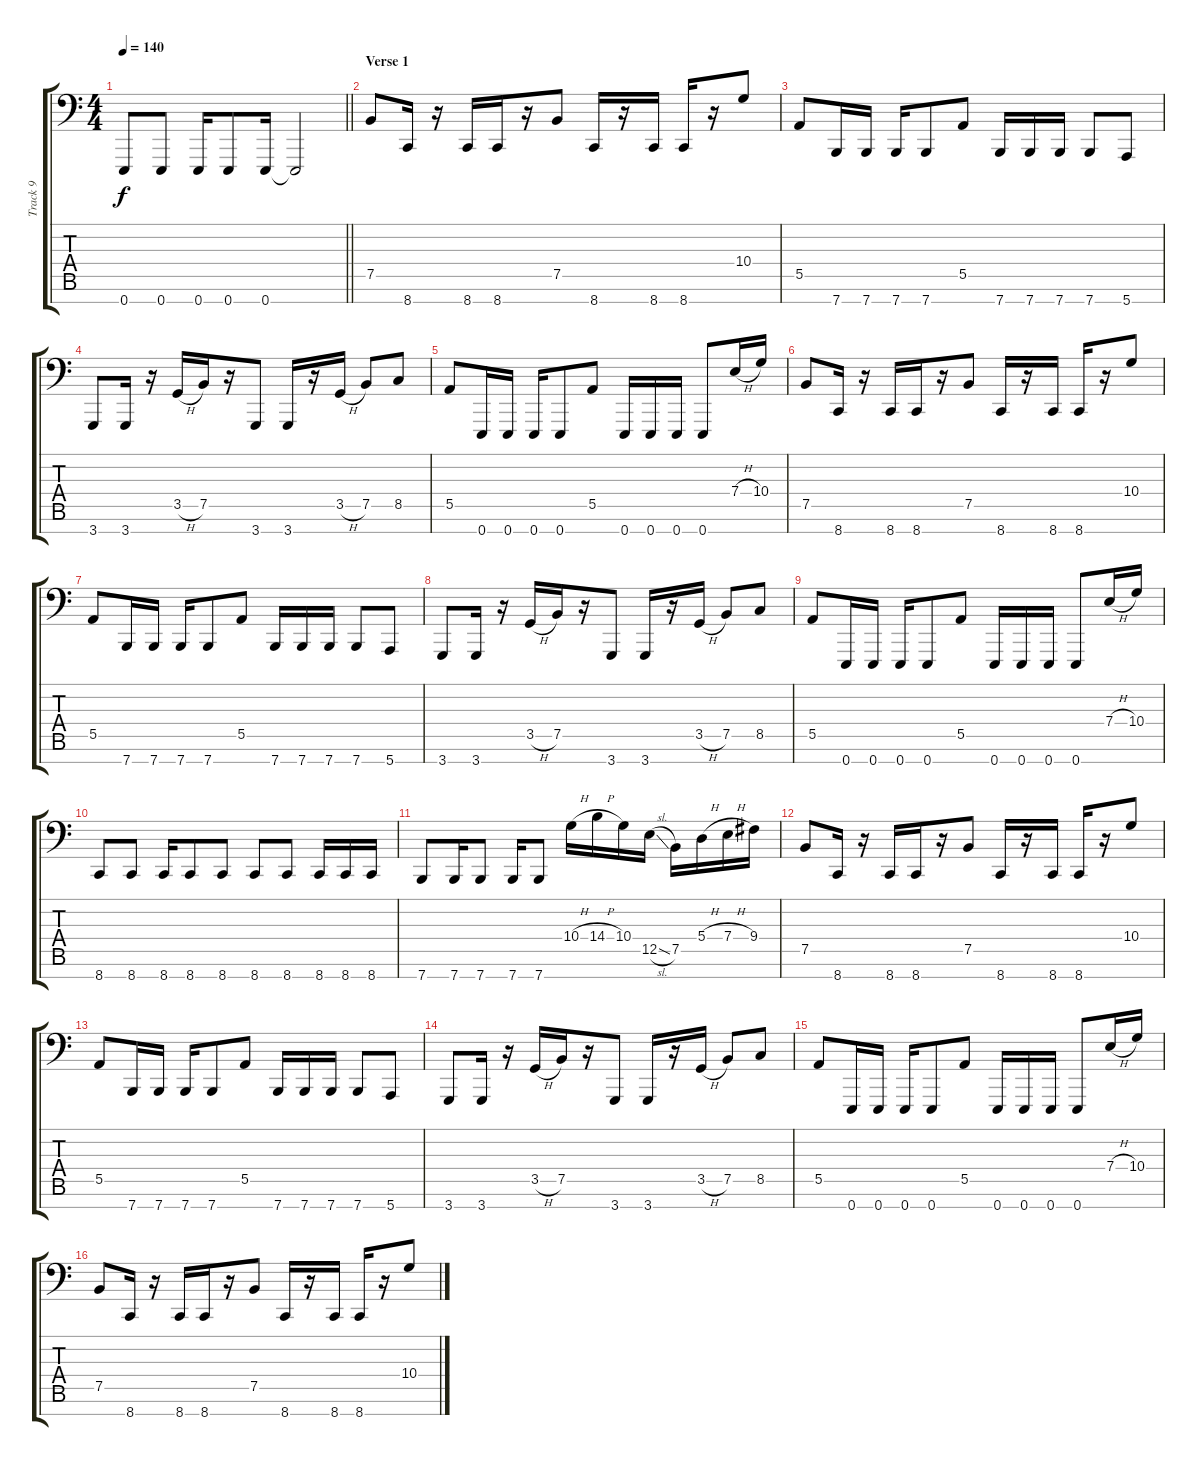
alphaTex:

\track ("Track 9" "Track 9") {instrument electricbassfinger}
\staff {score tabs}
\tuning (B2 G2 D2 A1 E1 A0 E0) {hide}
\ts (4 4)
\tempo 140
\clef f4
\barLineRight lightlight
\ks c
0.7.8{dy f} 0.7.8 0.7.16 0.7.8 0.7.16 0.7{t}.2 |
\section ("" "Verse 1")
7.5.8 8.7.16 r.16 8.7.16 8.7.16 r.16 7.5.8 8.7.16 r.16 8.7.16 8.7.16 r.16 10.4.8 |
5.5.8 7.7.16 7.7.16 7.7.16 7.7.8 5.5.8 7.7.16 7.7.16 7.7.16 7.7.8 5.7.8 |
3.7.8 3.7.16 r.16 3.5{h}.16 7.5.16 r.16 3.7.8 3.7.16 r.16 3.5{h}.16 7.5.8 8.5.8 |
5.5.8 0.7.16 0.7.16 0.7.16 0.7.8 5.5.8 0.7.16 0.7.16 0.7.16 0.7.8 7.4{h}.16 10.4.16 |
7.5.8 8.7.16 r.16 8.7.16 8.7.16 r.16 7.5.8 8.7.16 r.16 8.7.16 8.7.16 r.16 10.4.8 |
5.5.8 7.7.16 7.7.16 7.7.16 7.7.8 5.5.8 7.7.16 7.7.16 7.7.16 7.7.8 5.7.8 |
3.7.8 3.7.16 r.16 3.5{h}.16 7.5.16 r.16 3.7.8 3.7.16 r.16 3.5{h}.16 7.5.8 8.5.8 |
5.5.8 0.7.16 0.7.16 0.7.16 0.7.8 5.5.8 0.7.16 0.7.16 0.7.16 0.7.8 7.4{h}.16 10.4.16 |
8.7.8 8.7.8 8.7.16 8.7.8 8.7.8 8.7.8 8.7.8 8.7.16 8.7.16 8.7.16 |
7.7.8 7.7.16 7.7.8 7.7.16 7.7.8 10.4{h}.16 14.4{h}.16 10.4.16 12.5{sl}.16 7.5.16 5.4{h}.16 7.4{h}.16 9.4.16 |
7.5.8 8.7.16 r.16 8.7.16 8.7.16 r.16 7.5.8 8.7.16 r.16 8.7.16 8.7.16 r.16 10.4.8 |
5.5.8 7.7.16 7.7.16 7.7.16 7.7.8 5.5.8 7.7.16 7.7.16 7.7.16 7.7.8 5.7.8 |
3.7.8 3.7.16 r.16 3.5{h}.16 7.5.16 r.16 3.7.8 3.7.16 r.16 3.5{h}.16 7.5.8 8.5.8 |
5.5.8 0.7.16 0.7.16 0.7.16 0.7.8 5.5.8 0.7.16 0.7.16 0.7.16 0.7.8 7.4{h}.16 10.4.16 |
7.5.8 8.7.16 r.16 8.7.16 8.7.16 r.16 7.5.8 8.7.16 r.16 8.7.16 8.7.16 r.16 10.4.8
